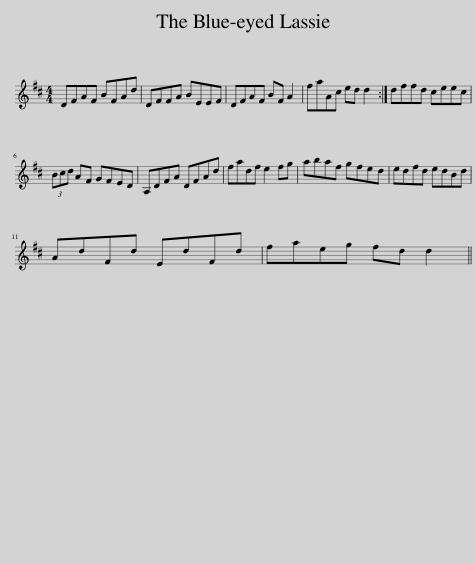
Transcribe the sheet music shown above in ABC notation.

X:1
L:1/8
M:4/4
I:linebreak $
K:D
V:1 treble
V:1
 DFAF BFAd | DFFA BEEF | DFAF BF A2 | faAc ed d2 :| dffd ceec |$ %5
 (3Bcd AF GFED | A,DFA DFAd | fadf e2 fg | abaf gfed | edfd edBd |$ %10
 AdFd EdFd | faeg fd d2 || %12
